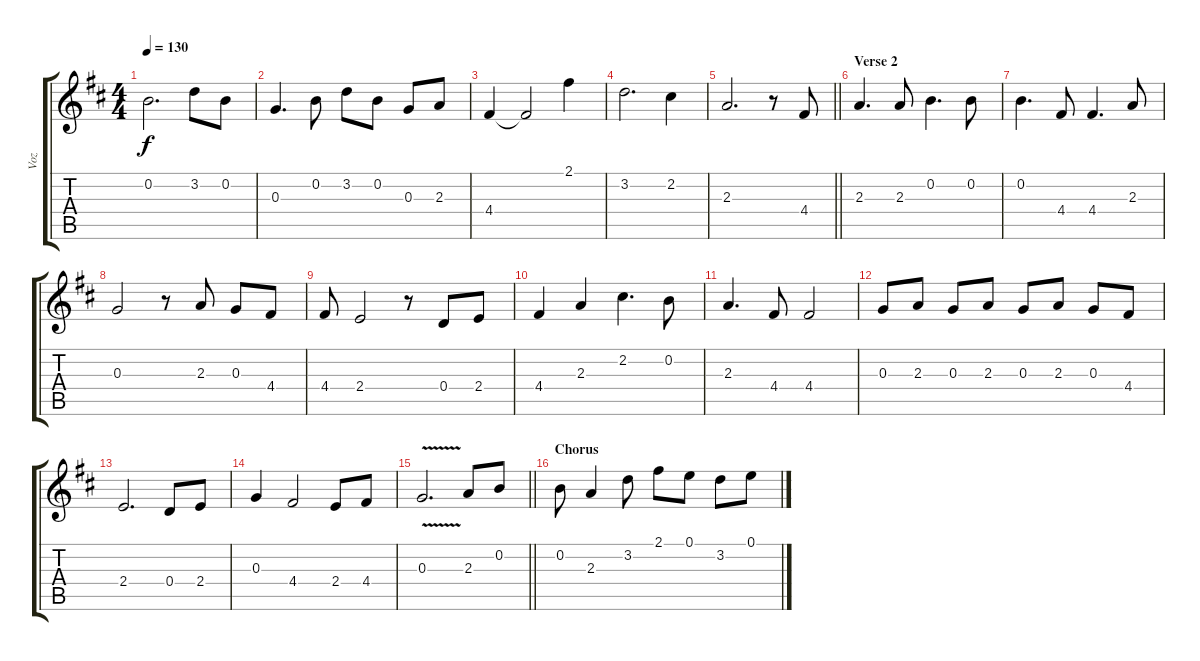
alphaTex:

\track ("Voz" "Voz") {instrument electricguitarjazz}
\staff {score tabs}
\tuning (E4 B3 G3 D3 A2 E2) {hide}
\ts (4 4)
\tempo 130
\clef g2
\ks d
0.2.2{d dy f} 3.2.8 0.2.8 |
0.3.4{d} 0.2.8 3.2.8 0.2.8 0.3.8 2.3.8 |
4.4.4 4.4{t}.2 2.1.4 |
3.2.2{d} 2.2.4 |
\barLineRight lightlight
2.3.2{d} r.8 4.4.8 |
\section ("" "Verse 2")
2.3.4{d} 2.3.8 0.2.4{d} 0.2.8 |
0.2.4{d} 4.4.8 4.4.4{d} 2.3.8 |
0.3.2 r.8 2.3.8 0.3.8 4.4.8 |
4.4.8 2.4.2 r.8 0.4.8 2.4.8 |
4.4.4 2.3.4 2.2.4{d} 0.2.8 |
2.3.4{d} 4.4.8 4.4.2 |
0.3.8 2.3.8 0.3.8 2.3.8 0.3.8 2.3.8 0.3.8 4.4.8 |
2.4.2{d} 0.4.8 2.4.8 |
0.3.4 4.4.2 2.4.8 4.4.8 |
\barLineRight lightlight
0.3{v}.2{d} 2.3.8 0.2.8 |
\section ("" "Chorus")
0.2.8 2.3.4 3.2.8 2.1.8 0.1.8 3.2.8 0.1.8
